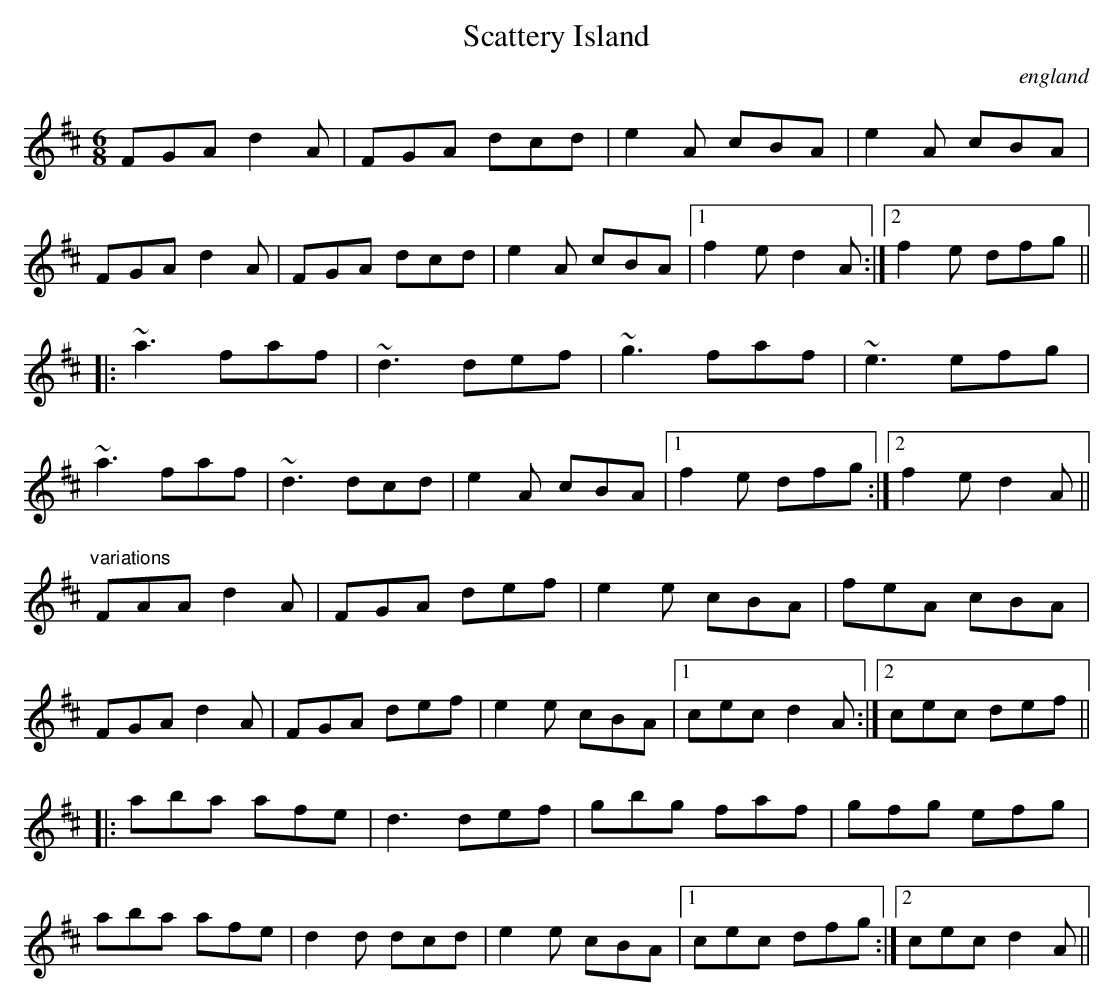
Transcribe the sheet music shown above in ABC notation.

X:1
T:Scattery Island
O:england
M:6/8
K:D
FGA d2A|FGA dcd|e2A cBA|e2A cBA|
FGA d2A|FGA dcd|e2A cBA|1 f2e d2A:|2 f2e dfg||
|:~a3 faf|~d3 def|~g3 faf|~e3 efg|
~a3 faf|~d3 dcd|e2A cBA|1 f2e dfg:|2 f2e d2A||
"variations"
FAA d2A|FGA def|e2e cBA|feA cBA|
FGA d2A|FGA def|e2e cBA|1 cec d2A:|2 cec def||
|:aba afe|d3 def|gbg faf|gfg efg|
aba afe|d2d dcd|e2e cBA|1 cec dfg:|2 cec d2A||
